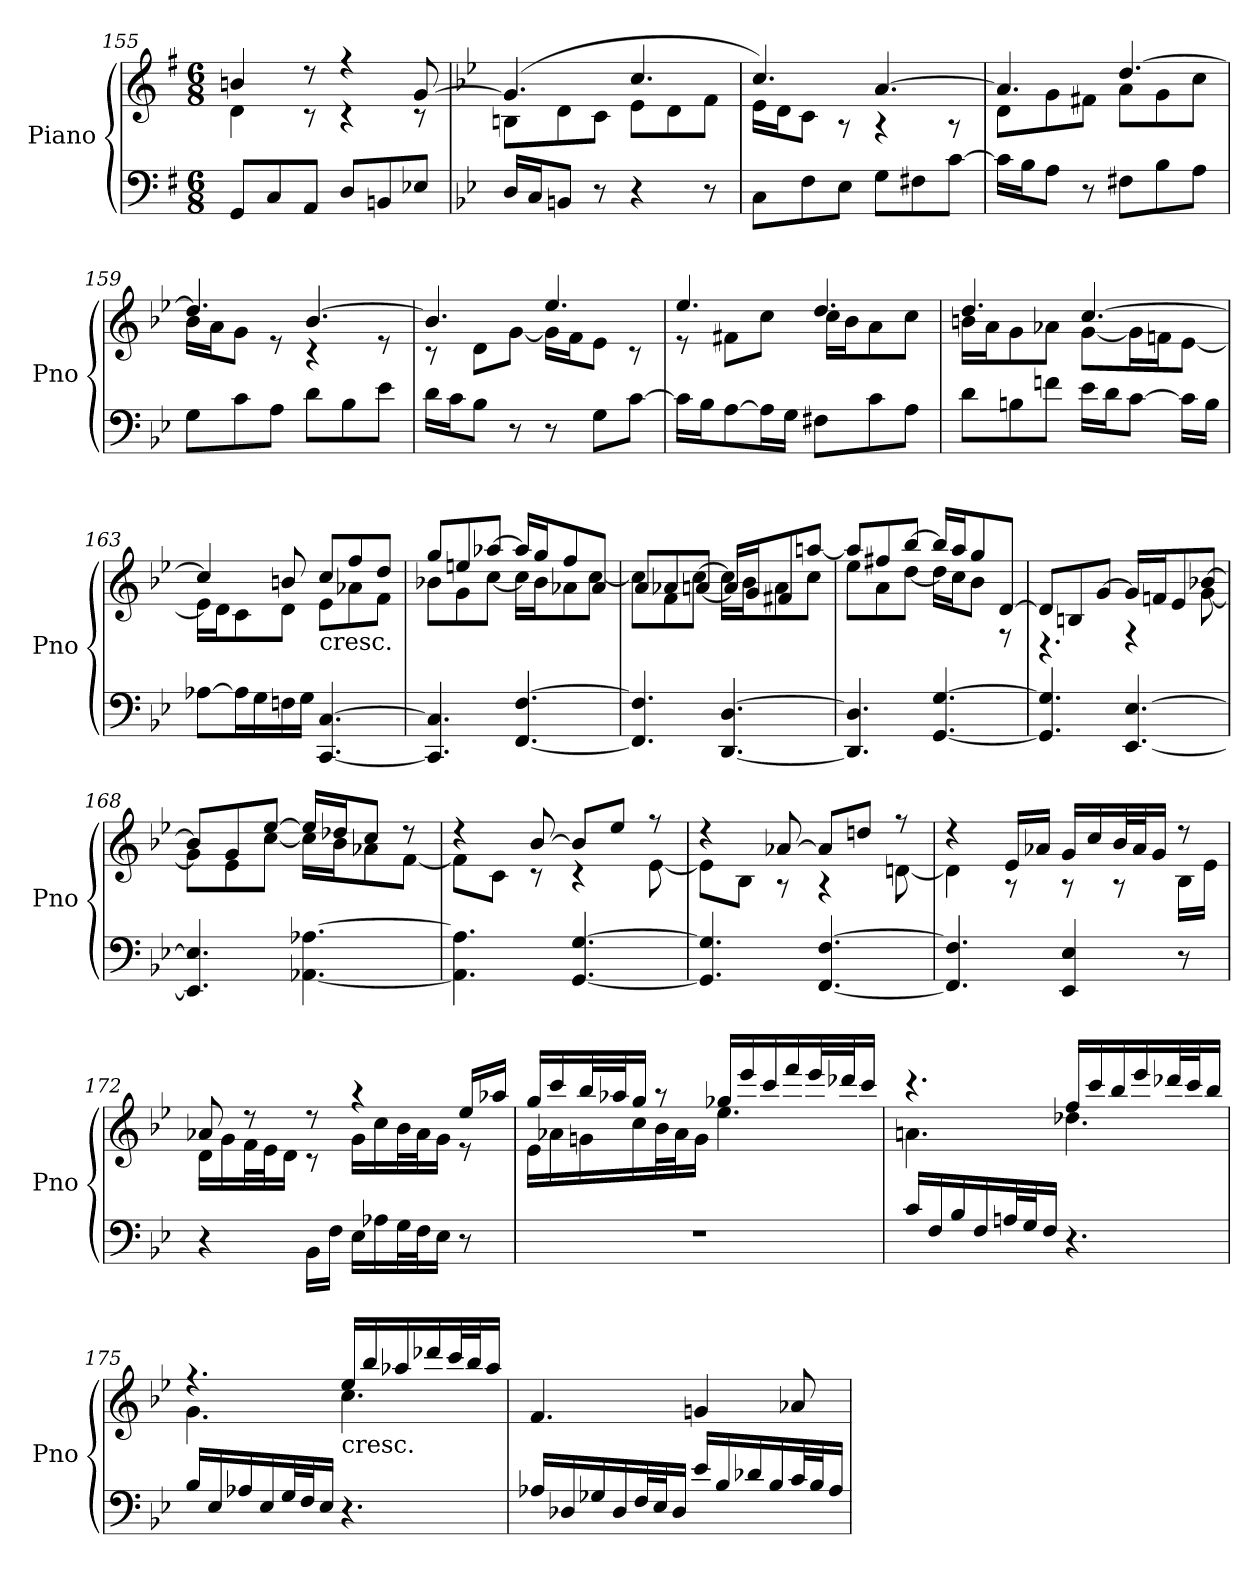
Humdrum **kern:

**kern	**kern
*part1	*part1
*staff2	*staff1
*I"Piano	*
*I'Pno	*
*clefF4	*clefG2
*k[f#]	*k[f#]
*M6/8	*M6/8
=155	=155
*	*^
8GG/L	4bn/	4d\
8C/	.	.
8AA/J	8r	8r
8D/L	4r	4r
8BBn/	.	.
8E-X/J	[8g/	8r
=156	=156	=156
*k[b-e-]	*k[b-e-]	*
*	*MM80	*
16D/LL	(>4.g/]	8Bn\L
16C/J	.	.
8BBn/J	.	8d\
8r	.	8c\J
4r	4.cc/	8e-\L
.	.	8d\
8r	.	8f\J
=157	=157	=157
8C\L	4.cc/)	16e-\LL
.	.	16d\J
8F\	.	8c\J
8E-\J	.	8r
8G\L	[4.a/	4r
8F#X\	.	.
[8c\J	.	8r
!!LO:PB:g=z	!!
=158	=158	=158
16c\LL]	4.a/]	8d\L
16B-\J	.	.
8A\J	.	8g\
8r	.	8f#X\J
8F#X\L	[4.dd/	8a\L
8B-\	.	8g\
8A\J	.	8cc\J
=159	=159	=159
8G\L	4.dd/]	16b-\LL
.	.	16a\J
8c\	.	8g\J
8A\J	.	8r
8d\L	[4.b-/	4r
8B-\	.	.
8e-\J	.	8r
=160	=160	=160
16d\LL	4.b-/]	8r
16c\J	.	.
8B-\J	.	8d\L
8r	.	[8g\J
8r	4.ee-/	16g\LL]
.	.	16f\J
8G\L	.	8e-\J
[8c\J	.	8r
=161	=161	=161
16c\LL]	4.ee-/	8r
16B-\J	.	.
[8A\	.	8f#X\L
16A\L]	.	8cc\J
16G\JJ	.	.
8F#X\L	4.dd/	16cc\LL
.	.	16b-\J
8c\	.	8a\
8A\J	.	8cc\J
!!LO:LB:g=z	!!
=162	=162	=162
8d\L	4.dd/	16bn\LL
.	.	16a\J
8Bn\	.	8g\
8fn\J	.	8a-X\J
16e-\LL	[4.cc/	[8g\L
16d\J	.	.
[8c\J	.	16g\L]
.	.	16fn\J
16c\LL]	.	[8e-\J
16B\JJ	.	.
=163	=163	=163
[8A-X\L	4cc/]	16e-\LL]
.	.	16d\J
16A-\L]	.	8c\
16G\	.	.
16Fn\	8bn/	8d\J
16G\JJ	.	.
!	!LO:TX:b:t=cresc.	!
[4.CC/ [4.C/	8cc/L	8e-\L
.	8ff/	8a-X\
.	8dd/J	8f\J
=164	=164	=164
4.CC/] 4.C/]	8gg/L	8b-X\L
.	8een/	8g\
.	[8aa-X/J	[8cc\J
[4.FF/ [4.F/	16aa-/LL]	16cc\LL]
.	16gg/J	16b-\J
.	8ff/	8a-X\
.	8a-/J	[8cc\J
!!LO:LB:g=z	!!
=165	=165	=165
4.FF/] 4.F/]	8cc\L]	8a/L
.	8f\	8a-X/
.	[8cc\J	[8an/J
[4.DD/ [4.D/	16cc\LL]	16a/LL]
.	16b-\J	16g/J
.	8a\	8f#X/
.	8cc\J	[8aan/J
=166	=166	=166
4.DD/] 4.D/]	8aa/L]	8ee-\L
.	8ff#X/	8a\
.	[8bb-/J	[8dd\J
[4.GG/ [4.G/	16bb-/LL]	16dd\LL]
.	16aa/J	16cc\J
.	8gg/	8b-\J
.	[8d/J	8r
=167	=167	=167
4.GG/] 4.G/]	8d/L]	4.r
.	8Bn/	.
.	[8g/J	.
[4.EE-/ [4.E-/	16g/LL]	4r
.	16fn/J	.
.	8e-/	.
.	[8b-X/J	[8g\
=168	=168	=168
4.EE-/] 4.E-/]	8b-/L]	8g\L]
.	8g/	8e-\
.	[8ee-/J	[8cc\J
[4.AA-X\ [4.A-X\	16ee-/LL]	16cc\LL]
.	16dd-X/J	16b-\J
.	8cc/J	8a-X\
.	8r	[8f\J
!!LO:LB:g=z	!!
=169	=169	=169
4.AA-\] 4.A-\]	4r	8f\L]
.	.	8c\J
.	[8b-/	8r
[4.GG/ [4.G/	8b-/L]	4r
.	8ee-/J	.
.	8r	[8e-\
=170	=170	=170
4.GG/] 4.G/]	4r	8e-\L]
.	.	8B-\J
.	[8a-X/	8r
[4.FF/ [4.F/	8a-/L]	4r
.	8ddn/J	.
.	8r	[8dn\
=171	=171	=171
4.FF/] 4.F/]	4r	4d\]
.	16e-/LL	8r
.	16a-X/JJ	.
4EE-/ 4E-/	16g/LL	8r
.	16cc/	.
.	32b-/L	8r
.	32a-/J	.
.	16g/JJ	.
8r	8r	16B-\LL
.	.	16e-\JJ
=172	=172	=172
4r	8a-X/	16d\LL
.	.	16g\
.	8r	32f\L
.	.	32e-\J
.	.	16d\JJ
16BB-\LL	8r	8r
16F\JJ	.	.
16E-\LL	4r	16g\LL
16A-X\	.	16cc\
32G\L	.	32b-\L
32F\J	.	32a-\J
16E-\JJ	.	16g\JJ
8r	16ee-/LL	8r
.	16aa-X/JJ	.
!!LO:LB:g=z	!!
=173	=173	=173
2.r	16gg/LL	16e-\LL
.	16ccc/	16a-X\
.	32bb-/L	16gn\
.	32aa-X/J	.
.	16gg/JJ	16cc\
.	8r	32b-\L
.	.	32a-\J
.	.	16g\JJ
.	16gg-X/LL	4.ee-\
.	16eee-/	.
.	16ccc/	.
.	16fff/	.
.	32eee-/L	.
.	32ddd-X/J	.
.	16ccc/JJ	.
=174	=174	=174
16c/LL	4.r	4.an\
16F/	.	.
16B-/	.	.
16F/	.	.
32An/L	.	.
32G/J	.	.
16F/JJ	.	.
4.r	16ff/LL	4.dd-X\
.	16ccc/	.
.	16bb-/	.
.	16eee-/	.
.	32ddd-X/L	.
.	32ccc/J	.
.	16bb-/JJ	.
!!LO:LB:g=z	!!
=175	=175	=175
16B-/LL	4.r	4.g\
16E-/	.	.
16A-X/	.	.
16E-/	.	.
32G/L	.	.
32F/J	.	.
16E-/JJ	.	.
!	!LO:TX:b:t=cresc.	!
4.r	16ee-/LL	4.cc\
.	16bb-/	.
.	16aa-X/	.
.	16ddd-X/	.
.	32ccc/L	.
.	32bb-/J	.
.	16aa-/JJ	.
*	*v	*v
=176	=176
16A-X/LL	4.f/
16D-X/	.
16G-X/	.
16D-/	.
32F/L	.
32E-/J	.
16D-/JJ	.
16e-/LL	4gn/
16B-/	.
16d-X/	.
16B-/	.
32c/L	8a-X/
32B-/J	.
16A-/JJ	.
=	=
*-	*-
